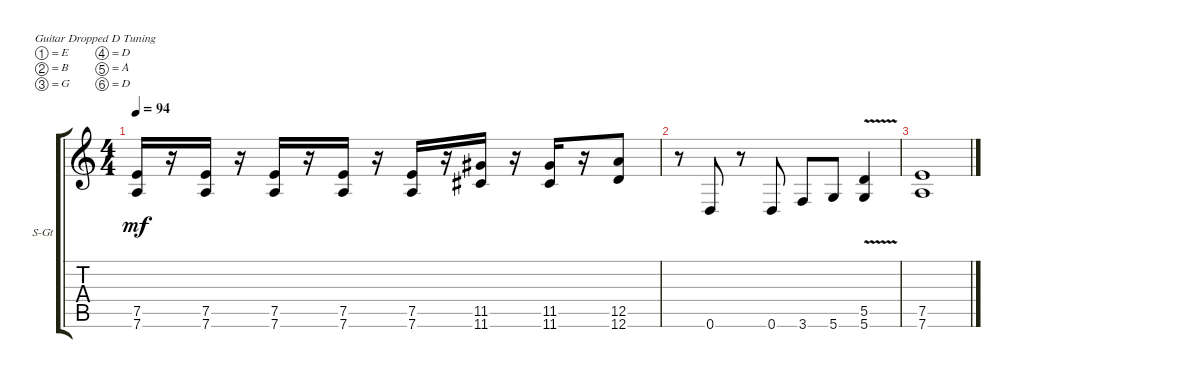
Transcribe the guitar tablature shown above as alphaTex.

\defaultSystemsLayout 4
\bracketExtendMode groupsimilarinstruments
\firstSystemTrackNameOrientation horizontal
\otherSystemsTrackNameOrientation horizontal
\track ("Steel Guitar" "S-Gt") {instrument acousticguitarsteel}
\staff {score tabs}
\tuning (E4 B3 G3 D3 A2 D2)
\ts (4 4)
\tempo 94
\clef g2
\ks c
(7.6 7.5).16{dy mf} r.16 (7.6 7.5).16 r.16 (7.6 7.5).16 r.16 (7.6 7.5).16 r.16 (7.6 7.5).16 r.16 (11.5 11.6).16 r.16 (11.5 11.6).16 r.16 (12.6 12.5).8 |
r.8 0.6.8 r.8 0.6.8 3.6.8 5.6.8 (5.6{v} 5.5).4 |
(7.6 7.5).1
